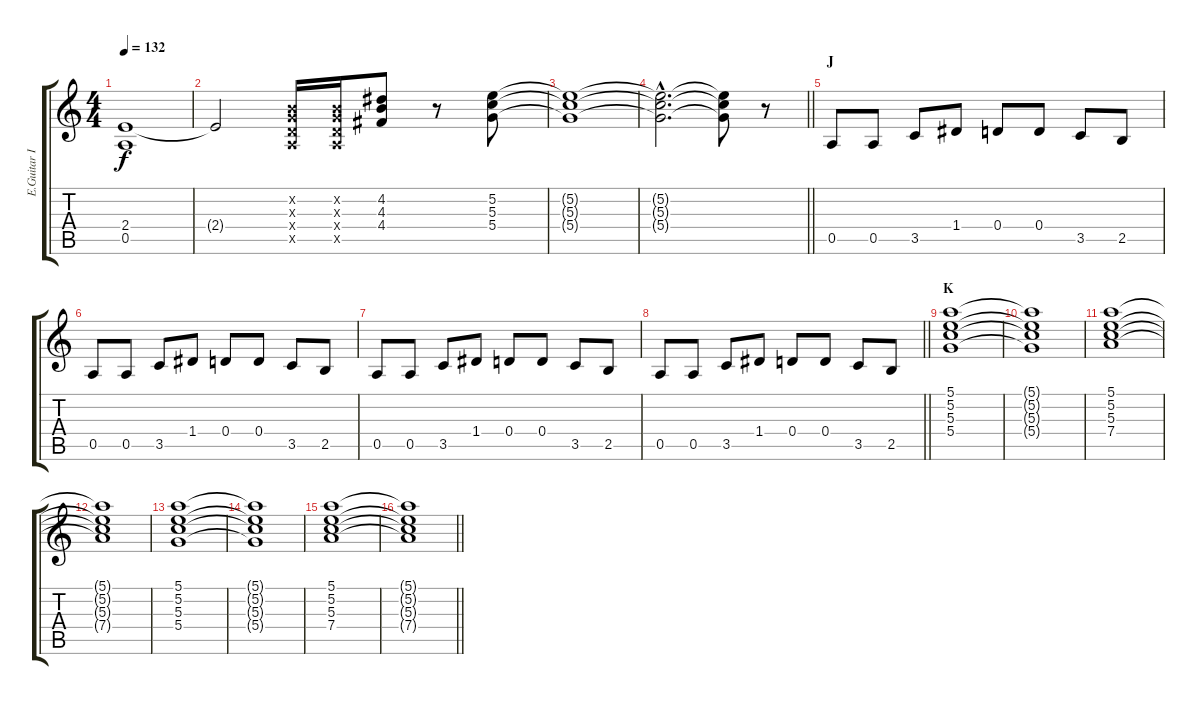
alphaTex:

\track ("E.Guitar I" "E.Guitar I") {instrument distortionguitar}
\staff {score tabs}
\tuning (E4 B3 G3 D3 A2 E2) {hide}
\ts (4 4)
\tempo 132
\clef g2
\ks c
(2.4 0.5).1{dy f} |
2.4{t}.2 (0.2{x} 0.3{x} 0.4{x} 0.5{x}).16 (0.2{x} 0.3{x} 0.4{x} 0.5{x}).16 (4.2 4.3 4.4).8 r.8 (5.2 5.3 5.4).8 |
(5.2{t} 5.3{t} 5.4{t}).1 |
\barLineRight lightlight
(5.2{hac t} 5.3{hac t} 5.4{hac t}).2{d} (5.2{t} 5.3{t} 5.4{t}).8 r.8 |
\section ("" "J")
0.5.8 0.5.8 3.5.8 1.4.8 0.4.8 0.4.8 3.5.8 2.5.8 |
0.5.8 0.5.8 3.5.8 1.4.8 0.4.8 0.4.8 3.5.8 2.5.8 |
0.5.8 0.5.8 3.5.8 1.4.8 0.4.8 0.4.8 3.5.8 2.5.8 |
\barLineRight lightlight
0.5.8 0.5.8 3.5.8 1.4.8 0.4.8 0.4.8 3.5.8 2.5.8 |
\section ("" "K")
(5.1 5.2 5.3 5.4).1 |
(5.1{t} 5.2{t} 5.3{t} 5.4{t}).1 |
(5.1 5.2 5.3 7.4).1 |
(5.1{t} 5.2{t} 5.3{t} 7.4{t}).1 |
(5.1 5.2 5.3 5.4).1 |
(5.1{t} 5.2{t} 5.3{t} 5.4{t}).1 |
(5.1 5.2 5.3 7.4).1 |
\barLineRight lightlight
(5.1{t} 5.2{t} 5.3{t} 7.4{t}).1
